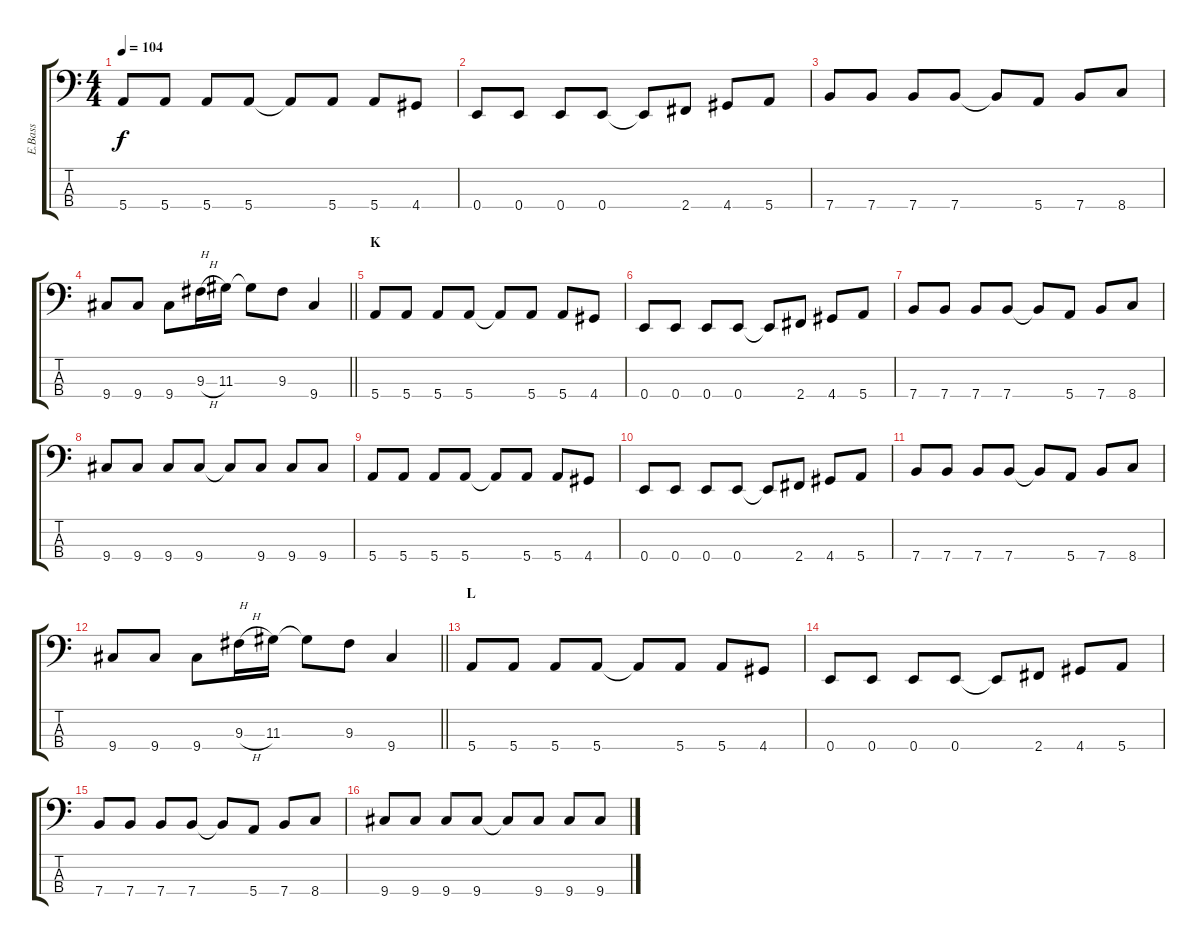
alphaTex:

\track ("E.Bass" "E.Bass") {instrument electricbassfinger}
\staff {score tabs}
\tuning (G2 D2 A1 E1) {hide}
\ts (4 4)
\tempo 104
\clef f4
\ks c
5.4.8{dy f} 5.4.8 5.4.8 5.4.8 5.4{t}.8 5.4.8 5.4.8 4.4.8 |
0.4.8 0.4.8 0.4.8 0.4.8 0.4{t}.8 2.4.8 4.4.8 5.4.8 |
7.4.8 7.4.8 7.4.8 7.4.8 7.4{t}.8 5.4.8 7.4.8 8.4.8 |
\barLineRight lightlight
9.4.8 9.4.8 9.4.8 9.3{h}.16{txt "H"} 11.3.16 11.3{t}.8 9.3.8 9.4.4 |
\section ("" "K")
5.4.8 5.4.8 5.4.8 5.4.8 5.4{t}.8 5.4.8 5.4.8 4.4.8 |
0.4.8 0.4.8 0.4.8 0.4.8 0.4{t}.8 2.4.8 4.4.8 5.4.8 |
7.4.8 7.4.8 7.4.8 7.4.8 7.4{t}.8 5.4.8 7.4.8 8.4.8 |
9.4.8 9.4.8 9.4.8 9.4.8 9.4{t}.8 9.4.8 9.4.8 9.4.8 |
5.4.8 5.4.8 5.4.8 5.4.8 5.4{t}.8 5.4.8 5.4.8 4.4.8 |
0.4.8 0.4.8 0.4.8 0.4.8 0.4{t}.8 2.4.8 4.4.8 5.4.8 |
7.4.8 7.4.8 7.4.8 7.4.8 7.4{t}.8 5.4.8 7.4.8 8.4.8 |
\barLineRight lightlight
9.4.8 9.4.8 9.4.8 9.3{h}.16{txt "H"} 11.3.16 11.3{t}.8 9.3.8 9.4.4 |
\section ("" "L")
5.4.8 5.4.8 5.4.8 5.4.8 5.4{t}.8 5.4.8 5.4.8 4.4.8 |
0.4.8 0.4.8 0.4.8 0.4.8 0.4{t}.8 2.4.8 4.4.8 5.4.8 |
7.4.8 7.4.8 7.4.8 7.4.8 7.4{t}.8 5.4.8 7.4.8 8.4.8 |
9.4.8 9.4.8 9.4.8 9.4.8 9.4{t}.8 9.4.8 9.4.8 9.4.8
